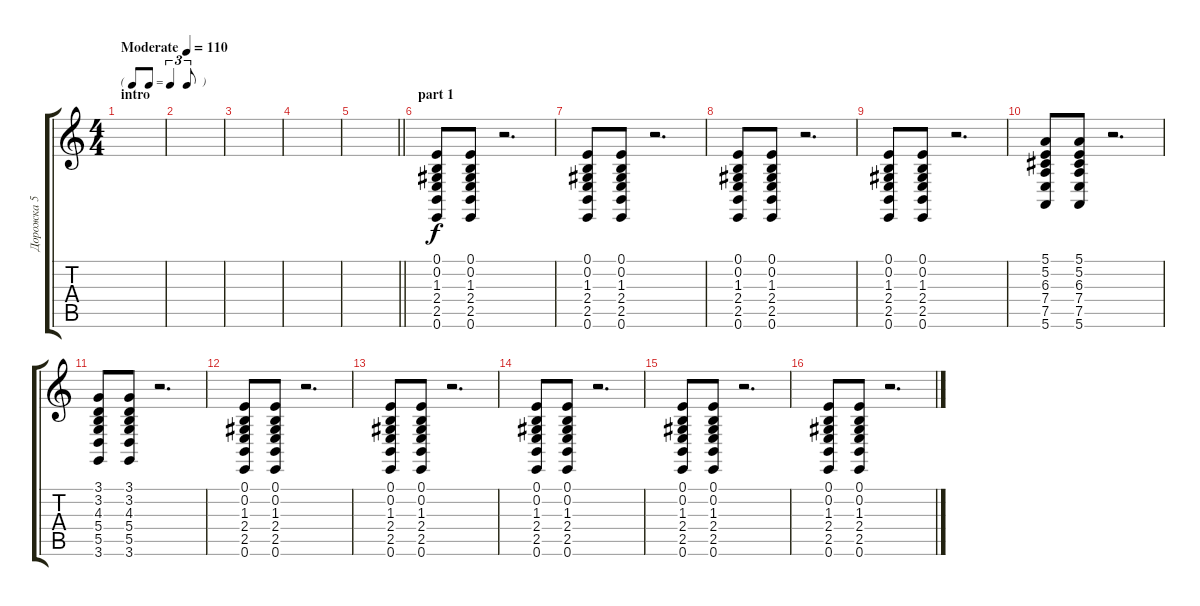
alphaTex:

\track ("Дорожка 5" "Дорожка 5") {instrument honkytonkpiano}
\staff {score tabs}
\tuning (E4 B3 G3 D3 A2 E2) {hide}
\ts (4 4)
\tf triplet8th
\section ("" "intro")
\tempo (110 "Moderate")
\clef g2
\ks c
|
|
|
|
\barLineRight lightlight
|
\section ("" "part 1")
(0.1 0.2 1.3 2.4 2.5 0.6).8 (0.1 0.2 1.3 2.4 2.5 0.6).8 r.2{d} |
(0.1 0.2 1.3 2.4 2.5 0.6).8 (0.1 0.2 1.3 2.4 2.5 0.6).8 r.2{d} |
(0.1 0.2 1.3 2.4 2.5 0.6).8 (0.1 0.2 1.3 2.4 2.5 0.6).8 r.2{d} |
(0.1 0.2 1.3 2.4 2.5 0.6).8 (0.1 0.2 1.3 2.4 2.5 0.6).8 r.2{d} |
(5.1 5.2 6.3 7.4 7.5 5.6).8 (5.1 5.2 6.3 7.4 7.5 5.6).8 r.2{d} |
(3.1 3.2 4.3 5.4 5.5 3.6).8 (3.1 3.2 4.3 5.4 5.5 3.6).8 r.2{d} |
(0.1 0.2 1.3 2.4 2.5 0.6).8 (0.1 0.2 1.3 2.4 2.5 0.6).8 r.2{d} |
(0.1 0.2 1.3 2.4 2.5 0.6).8 (0.1 0.2 1.3 2.4 2.5 0.6).8 r.2{d} |
(0.1 0.2 1.3 2.4 2.5 0.6).8 (0.1 0.2 1.3 2.4 2.5 0.6).8 r.2{d} |
(0.1 0.2 1.3 2.4 2.5 0.6).8 (0.1 0.2 1.3 2.4 2.5 0.6).8 r.2{d} |
(0.1 0.2 1.3 2.4 2.5 0.6).8 (0.1 0.2 1.3 2.4 2.5 0.6).8 r.2{d}
